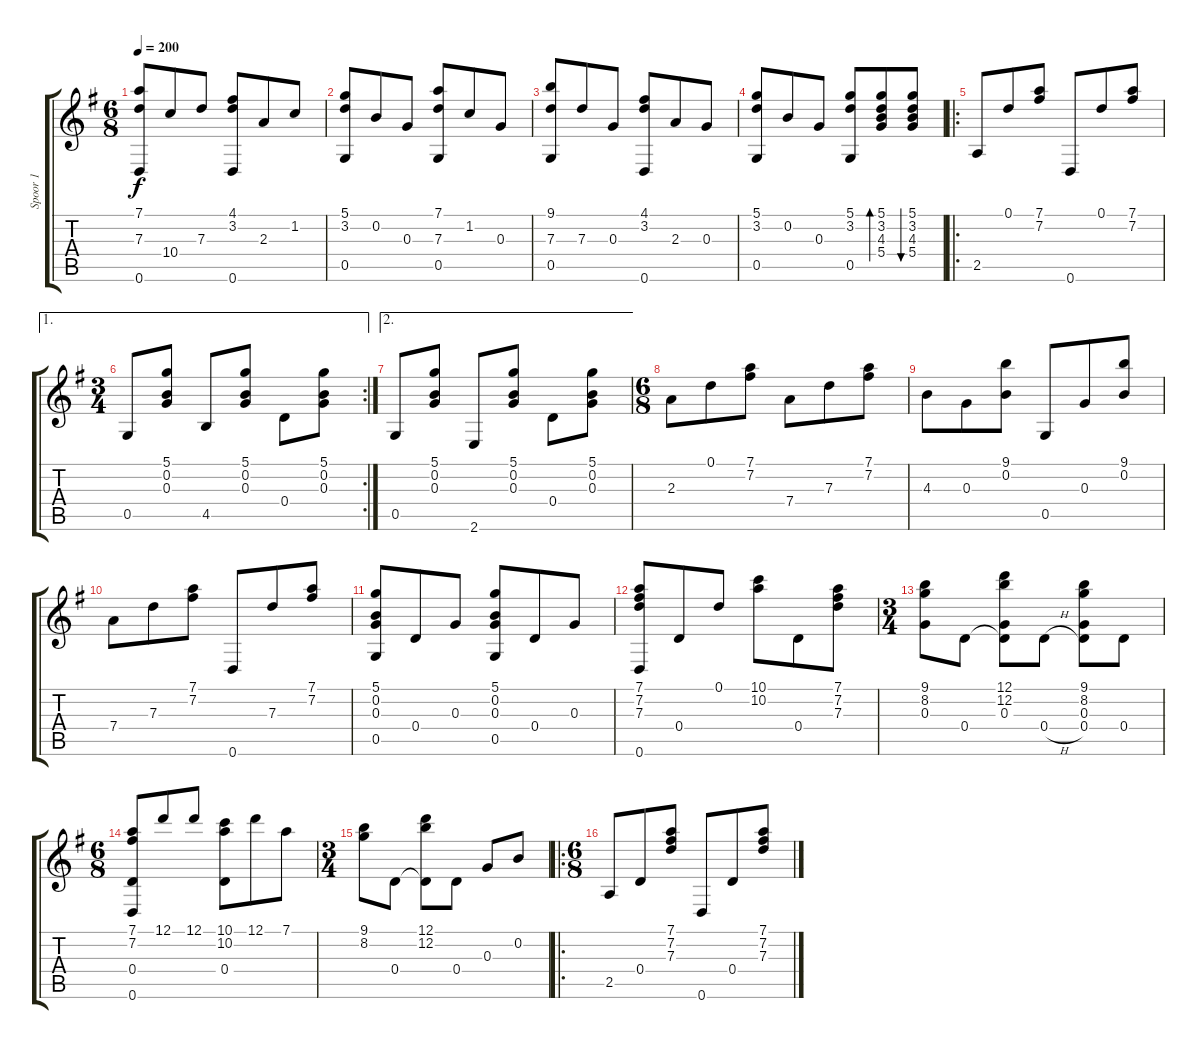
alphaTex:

\track ("Spoor 1" "Spoor 1") {instrument acousticguitarnylon}
\staff {score tabs}
\tuning (D4 B3 G3 D3 G2 D2) {hide}
\ts (6 8)
\tempo 200
\clef g2
\ks g
(7.1 7.3 0.6).8{dy f} 10.4.8 7.3.8 (4.1 3.2 0.6).8 2.3.8 1.2.8 |
(5.1 3.2 0.5).8 0.2.8 0.3.8 (7.1 7.3 0.5).8 1.2.8 0.3.8 |
(9.1 7.3 0.5).8 7.3.8 0.3.8 (4.1 3.2 0.6).8 2.3.8 0.3.8 |
(5.1 3.2 0.5).8 0.2.8 0.3.8 (5.1 3.2 0.5).8 (5.1 3.2 4.3 5.4).8{bd 120} (5.1 3.2 4.3 5.4).8{bu 120} |
\ro
2.5.8 0.1.8 (7.1 7.2).8 0.6.8 0.1.8 (7.1 7.2).8 |
\ae 1
\rc 2
\ts (3 4)
0.5.8 (5.1 0.2 0.3).8 4.5.8 (5.1 0.2 0.3).8 0.4.8 (5.1 0.2 0.3).8 |
\ae 2
0.5.8 (5.1 0.2 0.3).8 2.6.8 (5.1 0.2 0.3).8 0.4.8 (5.1 0.2 0.3).8 |
\ts (6 8)
2.3.8 0.1.8 (7.1 7.2).8 7.4.8 7.3.8 (7.1 7.2).8 |
4.3.8 0.3.8 (9.1 0.2).8 0.5.8 0.3.8 (9.1 0.2).8 |
7.4.8 7.3.8 (7.1 7.2).8 0.6.8 7.3.8 (7.1 7.2).8 |
(5.1 0.2 0.3 0.5).8 0.4.8 0.3.8 (5.1 0.2 0.3 0.5).8 0.4.8 0.3.8 |
(7.1 7.2 7.3 0.6).8 0.4.8 0.1.8 (10.1 10.2).8 0.4.8 (7.1 7.2 7.3).8 |
\ts (3 4)
(9.1 8.2 0.3).8 0.4.8 (12.1 12.2 0.3 0.4{t}).8 0.4{h}.8 (9.1 8.2 0.3 0.4).8 0.4.8 |
\ts (6 8)
(7.1 7.2 0.4 0.6).8 12.1.8 12.1.8 (10.1 10.2 0.4).8 12.1.8 7.1.8 |
\ts (3 4)
(9.1 8.2).8 0.4.8 (12.1 12.2 0.4{t}).8 0.4.8 0.3.8 0.2.8 |
\ro
\ts (6 8)
2.5.8 0.4.8 (7.1 7.2 7.3).8 0.6.8 0.4.8 (7.1 7.2 7.3).8
